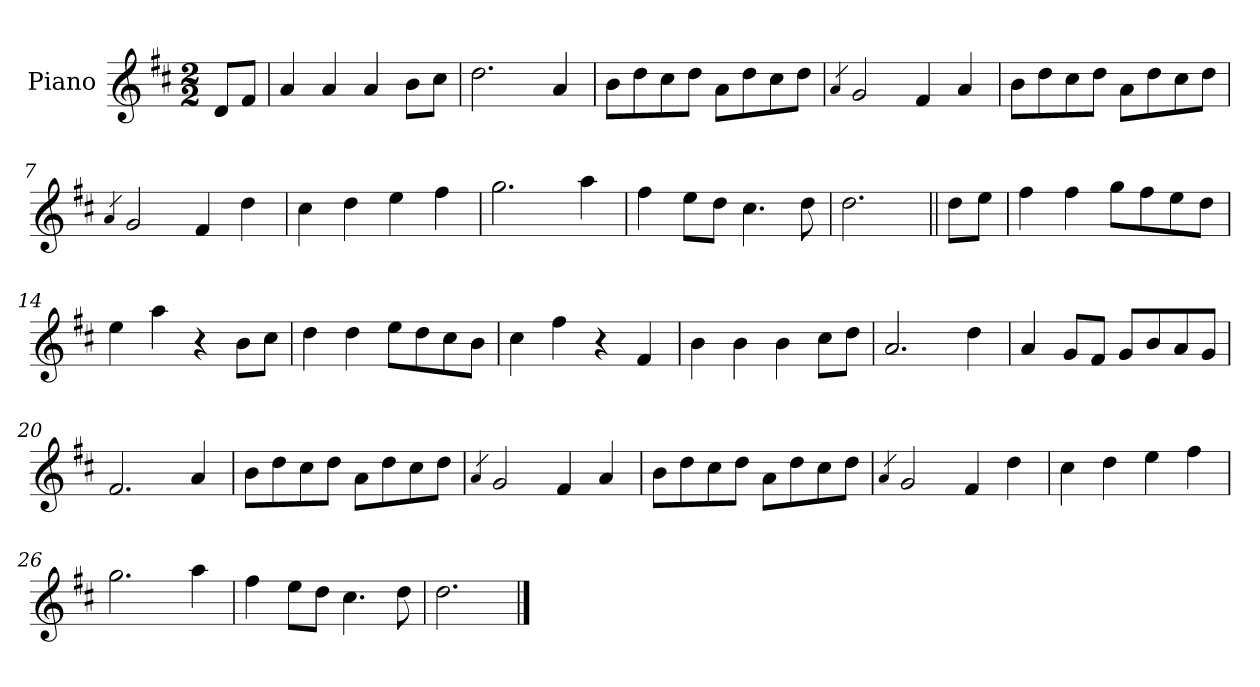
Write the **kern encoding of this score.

**kern
*part1
*staff1
*I"Piano
*I'Pno.
*clefG2
*k[f#c#]
*M2/2
=1
8d/L
8f#/J
=2
4a/
4a/
4a/
8b\L
8cc#\J
=3
2.dd\
4a/
=4
8b\L
8dd\
8cc#\
8dd\J
8a\L
8dd\
8cc#\
8dd\J
=5
4qa/
2g/
4f#/
4a/
=6
8b\L
8dd\
8cc#\
8dd\J
8a\L
8dd\
8cc#\
8dd\J
=7
4qa/
2g/
4f#/
4dd\
=8
4cc#\
4dd\
4ee\
4ff#\
=9
2.gg\
4aa\
=10
4ff#\
8ee\L
8dd\J
4.cc#\
8dd\
=11
2.dd\
=12||
8dd\L
8ee\J
=13
4ff#\
4ff#\
8gg\L
8ff#\
8ee\
8dd\J
=14
4ee\
4aa\
4r
8b\L
8cc#\J
=15
4dd\
4dd\
8ee\L
8dd\
8cc#\
8b\J
=16
4cc#\
4ff#\
4r
4f#/
=17
4b\
4b\
4b\
8cc#\L
8dd\J
=18
2.a/
4dd\
=19
4a/
8g/L
8f#/J
8g/L
8b/
8a/
8g/J
=20
2.f#/
4a/
=21
8b\L
8dd\
8cc#\
8dd\J
8a\L
8dd\
8cc#\
8dd\J
=22
4qa/
2g/
4f#/
4a/
=23
8b\L
8dd\
8cc#\
8dd\J
8a\L
8dd\
8cc#\
8dd\J
=24
4qa/
2g/
4f#/
4dd\
=25
4cc#\
4dd\
4ee\
4ff#\
=26
2.gg\
4aa\
=27
4ff#\
8ee\L
8dd\J
4.cc#\
8dd\
=28
2.dd\
==
*-
